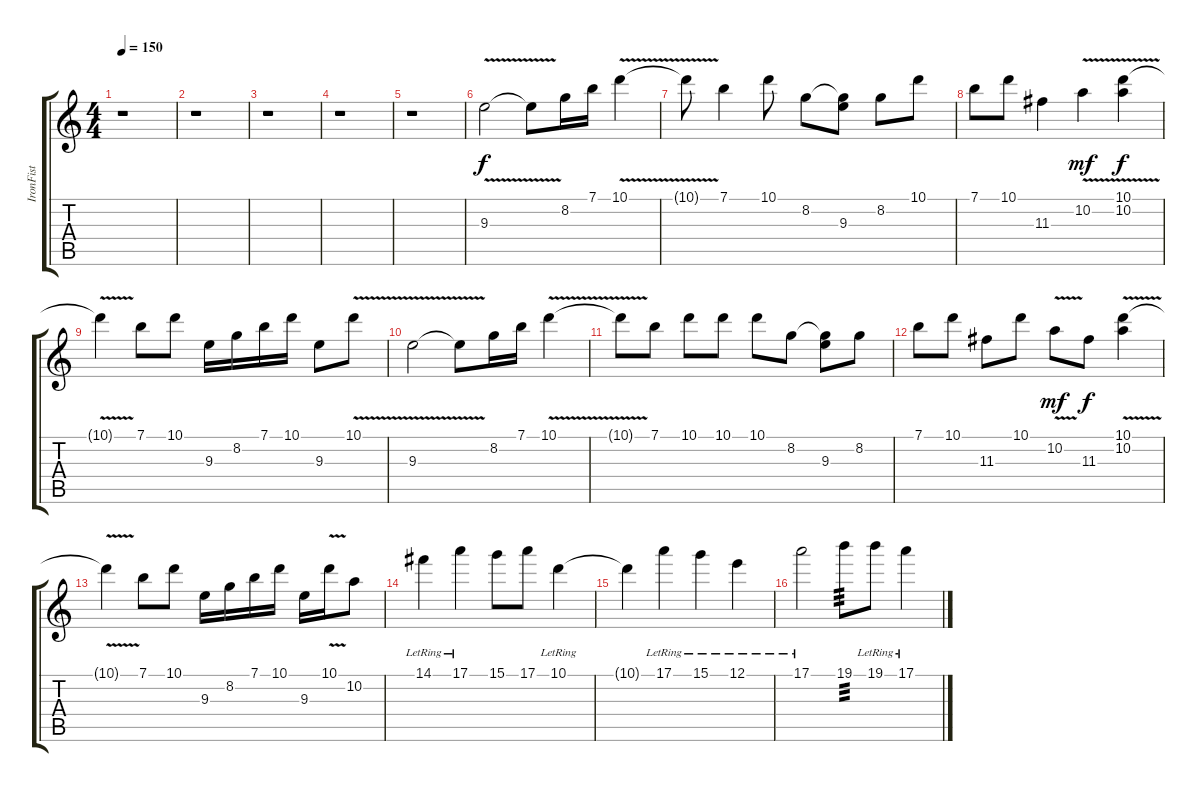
\track ("IronFist" "IronFist") {instrument acousticguitarsteel}
\staff {score tabs}
\tuning (E4 B3 G3 D3 A2 E2) {hide}
\ts (4 4)
\tempo 150
\clef g2
\ks c
r.1{dy f instrument acousticguitarsteel} |
r.1 |
r.1 |
r.1 |
r.1 |
9.3{v}.2 9.3{t}.8 8.2.16 7.1.16 10.1{v}.4 |
10.1{t}.8 7.1.4 10.1.8 8.2.8 (8.2{t} 9.3).8 8.2.8 10.1.8 |
7.1.8 10.1.8 11.3.4 10.2{v}.4{dy mf} (10.1{v} 10.2{v}).4{dy f} |
10.1{t}.4 7.1.8 10.1.8 9.3.16 8.2.16 7.1.16 10.1.16 9.3.8 10.1{v}.8 |
9.3{v}.2 9.3{t}.8 8.2.16 7.1.16 10.1{v}.4 |
10.1{t}.8 7.1.8 10.1.8 10.1.8 10.1.8 8.2.8 (8.2{t} 9.3).8 8.2.8 |
7.1.8 10.1.8 11.3.8 10.1.8 10.2{v}.8{dy mf} 11.3.8{dy f} (10.1{v} 10.2{v}).4 |
10.1{t}.4 7.1.8 10.1.8 9.3.16 8.2.16 7.1.16 10.1.16 9.3.16 10.1{v}.16 10.2.8 |
14.1{lr}.4 17.1{lr}.4 15.1.8 17.1.8 10.1{lr}.4 |
10.1{t}.4 17.1{lr}.4 15.1{lr}.4 12.1{lr}.4 |
17.1{lr}.2 19.1.8{tp 3} 19.1{lr}.8 17.1{lr}.4
